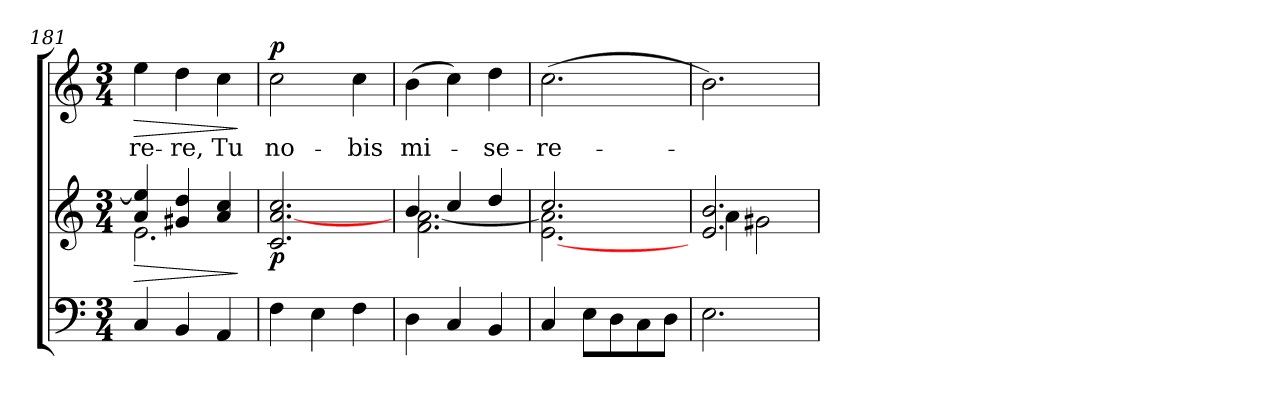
**kern	**kern	**dynam	**kern	**text	**dynam
*part2	*part2	*part2	*part1	*part1	*part1
*staff3	*staff2	*staff2/3	*staff1	*staff1	*staff1
*clefF4	*clefG2	*	*clefG2	*	*
*	*	*	*ITrd7c12	*	*
*k[]	*k[]	*	*k[]	*	*
*C:	*C:	*	*C:	*	*
*M3/4	*M3/4	*	*M3/4	*	*
=181	=181	=181	=181	=181	=181
!	!	!LO:HP:b	!	!LO:LY:b	!LO:HP:b
*	*^	*	*	*	*
4C/	4a/ 4ee/]	2.e\	>	4e\	-re-	>
!	!	!	!	!	!LO:LY:b	!
4BB/	4g#X/ 4dd/	.	.	4d\	-re,	.
!	!	!	!	!	!LO:LY:b	!
4AA/	4a/ 4cc/	.	.	4c\	Tu	.
*	*v	*v	*	*	*	*
.	.	]	.	.	]
=182	=182	=182	=182	=182	=182
!	!	!LO:DY:b	!	!LO:LY:b	!LO:DY:a
4F\	2.c/ [<2.a/ 2.cc/	p	2c\	no-	p
4E\	.	.	.	.	.
!	!	!	!	!LO:LY:b	!
4F\	.	.	4c\	-bis	.
=183	=183	=183	=183	=183	=183
*	*^	*	*	*	*
!	!	!	!	!	!LO:LY:b	!
4D\	4b/	2.f\ [<2.a\	.	(>4B\	mi-	.
4C/	4cc/	.	.	4c\)	.	.
!	!	!	!	!	!LO:LY:b	!
4BB/	4dd/	.	.	4d\	-se-	.
=184	=184	=184	=184	=184	=184	=184
!	!	!	!	!	!LO:LY:b	!
4C/	2.cc/	[<2.e\ 2.a\]	.	(>2.c\	-re-	.
8E\L	.	.	.	.	.	.
8D\	.	.	.	.	.	.
8C\	.	.	.	.	.	.
8D\J	.	.	.	.	.	.
=185	=185	=185	=185	=185	=185	=185
2.E\	2.e/ 2.b/	4a\	.	2.B\)	.	.
.	.	2g#X\	.	.	.	.
*	*v	*v	*	*	*	*
=	=	=	=	=	=
*-	*-	*-	*-	*-	*-
